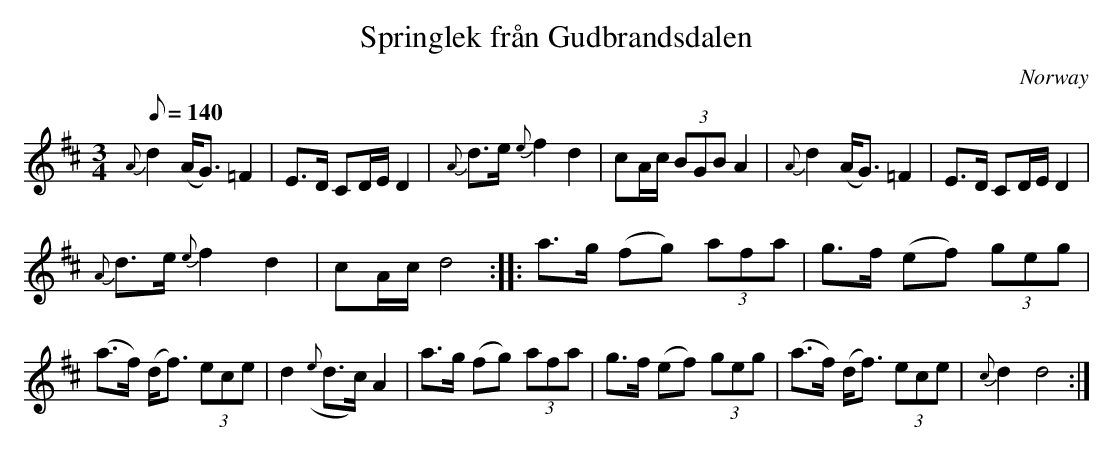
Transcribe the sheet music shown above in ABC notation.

X:1
T:Springlek från Gudbrandsdalen
L:1/8
M:3/4
O:Norway
Q:140
K:D major
{A}d2 (A<G) =F2 | E>D CD/E/ D2 | \
{A}d>e {e}f2 d2 | cA/c/ (3BGB A2 | \
{A}d2 (A<G) =F2 | E>D CD/E/ D2 |
{A}d>e {e}f2 d2 | cA/c/ d4 :| \
|: a>g (fg) (3afa | g>f (ef) (3geg |
(a>f) (d<f) (3ece | d2 ({e}d>c) A2 | \
a>g (fg) (3afa | g>f (ef) (3geg | \
(a>f) (d<f) (3ece | {c}d2 d4 :|
